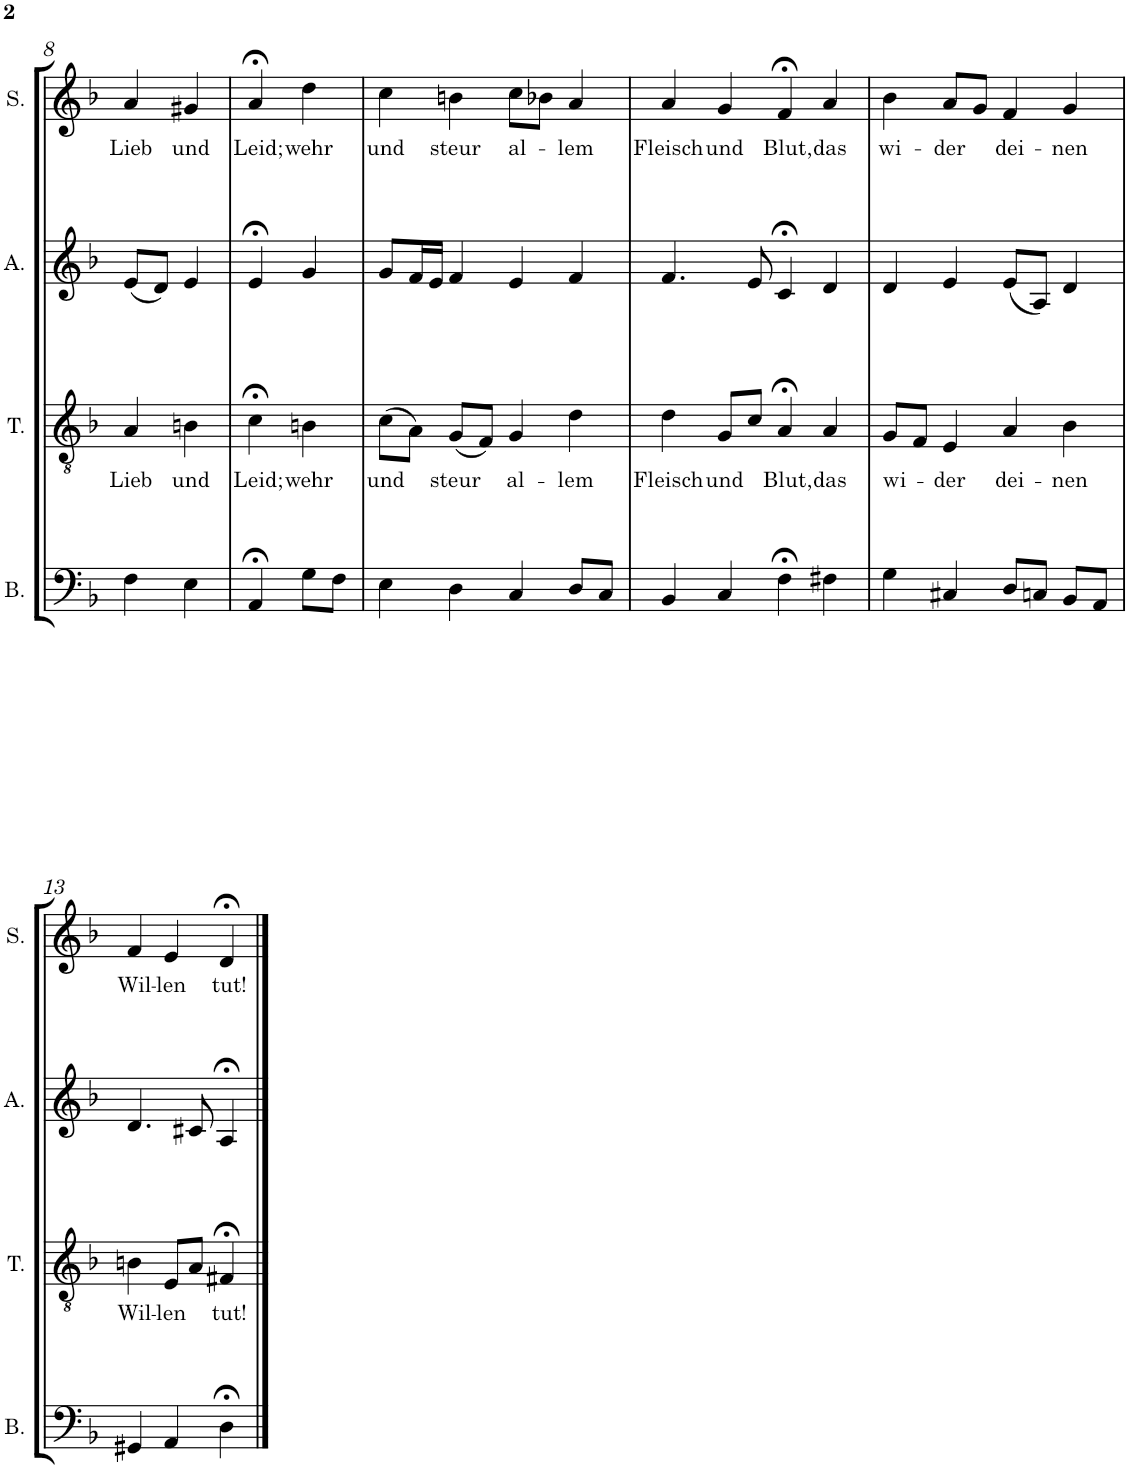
**kern	**kern	**text	**kern	**kern	**text
*part4	*part3	*part3	*part2	*part1	*part1
*staff4	*staff3	*staff3	*staff2	*staff1	*staff1
*I"Baß	*I"Tenor	*	*I"Alt	*I"Sopran	*
*I'B.	*I'T.	*	*I'A.	*I'S.	*
!!LO:PB:g=z
*clefF4	*clefGv2	*	*clefG2	*clefG2	*
*k[b-]	*k[b-]	*	*k[b-]	*k[b-]	*
*F:	*F:	*	*F:	*F:	*
*M4/4	*M4/4	*	*M4/4	*M4/4	*
=8	=8	=8	=8	=8	=8
!	!	!LO:LY:b	!	!	!LO:LY:b
4F\	4A/	Lieb	(<8e/L	4a/	Lieb
.	.	.	8d/J)	.	.
!	!	!LO:LY:b	!	!	!LO:LY:b
4E\	4Bn\	und	4e/	4g#X/	und
=9	=9	=9	=9	=9	=9
!	!	!LO:LY:b	!	!	!LO:LY:b
4AA;</	4c;<\	Leid;	4e;</	4a;</	Leid;
!	!	!LO:LY:b	!	!	!LO:LY:b
8G\L	4Bn\	wehr	4g/	4dd\	wehr
8F\J	.	.	.	.	.
=10	=10	=10	=10	=10	=10
!	!	!LO:LY:b	!	!	!LO:LY:b
4E\	(>8c\L	und	8g/L	4cc\	und
.	8A\J)	.	16f/L	.	.
.	.	.	16e/JJ	.	.
!	!	!LO:LY:b	!	!	!LO:LY:b
4D\	(<8G/L	steur	4f/	4bn\	steur
.	8F/J)	.	.	.	.
!	!	!LO:LY:b	!	!	!LO:LY:b
4C/	4G/	al-	4e/	8cc\L	al-
.	.	.	.	8b-X\J	.
!	!	!LO:LY:b	!	!	!LO:LY:b
8D/L	4d\	-lem	4f/	4a/	-lem
8C/J	.	.	.	.	.
=11	=11	=11	=11	=11	=11
!	!	!LO:LY:b	!	!	!LO:LY:b
4BB-/	4d\	Fleisch	4.f/	4a/	Fleisch
!	!	!LO:LY:b	!	!	!LO:LY:b
4C/	8G/L	und	.	4g/	und
.	8c/J	.	8e/	.	.
!	!	!LO:LY:b	!	!	!LO:LY:b
4F;<\	4A;</	Blut,	4c;</	4f;</	Blut,
!	!	!LO:LY:b	!	!	!LO:LY:b
4F#X\	4A/	das	4d/	4a/	das
=12	=12	=12	=12	=12	=12
!	!	!LO:LY:b	!	!	!LO:LY:b
4G\	8G/L	wi-	4d/	4b-\	wi-
.	8F/J	.	.	.	.
!	!	!LO:LY:b	!	!	!LO:LY:b
4C#X/	4E/	-der	4e/	8a/L	-der
.	.	.	.	8g/J	.
!	!	!LO:LY:b	!	!	!LO:LY:b
8D/L	4A/	dei-	(8e/L	4f/	dei-
8Cn/J	.	.	8A/J)	.	.
!	!	!LO:LY:b	!	!	!LO:LY:b
8BB-/L	4B-\	-nen	4d/	4g/	-nen
8AA/J	.	.	.	.	.
!!LO:LB:g=z
=13	=13	=13	=13	=13	=13
!	!	!LO:LY:b	!	!	!LO:LY:b
4GG#X/	4Bn\	Wil-	4.d/	4f/	Wil-
!	!	!LO:LY:b	!	!	!LO:LY:b
4AA/	8E/L	-len	.	4e/	-len
.	8A/J	.	8c#X/	.	.
!	!	!LO:LY:b	!	!	!LO:LY:b
4D;<\	4F#X;</	tut!	4A;</	4d;</	tut!
==	==	==	==	==	==
*-	*-	*-	*-	*-	*-
